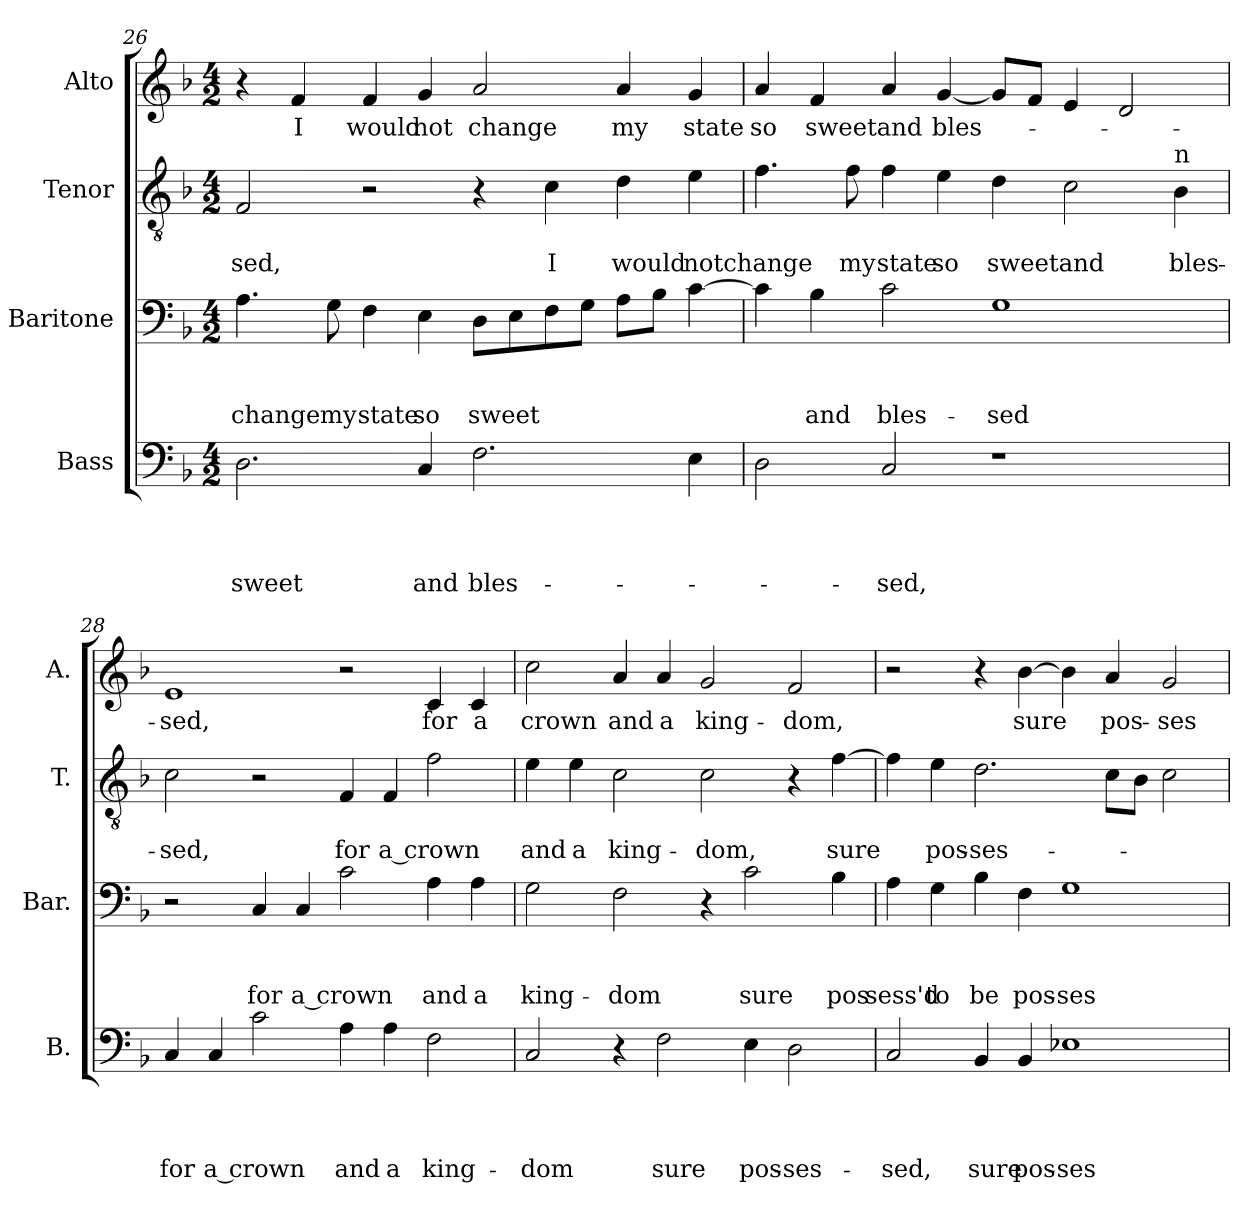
**kern	**text	**text	**text	**text	**kern	**text	**text	**text	**kern	**text	**text	**kern	**text
*part4	*part4	*part4	*part4	*part4	*part3	*part3	*part3	*part3	*part2	*part2	*part2	*part1	*part1
*staff4	*staff4	*staff4	*staff4	*staff4	*staff3	*staff3	*staff3	*staff3	*staff2	*staff2	*staff2	*staff1	*staff1
*I"Bass	*	*	*	*	*I"Baritone	*	*	*	*I"Tenor	*	*	*I"Alto	*
*I'B.	*	*	*	*	*I'Bar.	*	*	*	*I'T.	*	*	*I'A.	*
!!LO:PB:g=z
*clefF4	*	*	*	*	*clefF4	*	*	*	*clefGv2	*	*	*clefG2	*
*k[b-]	*	*	*	*	*k[b-]	*	*	*	*k[b-]	*	*	*k[b-]	*
*F:	*	*	*	*	*F:	*	*	*	*F:	*	*	*F:	*
*M4/2	*	*	*	*	*M4/2	*	*	*	*M4/2	*	*	*M4/2	*
=26	=26	=26	=26	=26	=26	=26	=26	=26	=26	=26	=26	=26	=26
!	!	!	!	!LO:LY:b	!	!	!	!LO:LY:b	!	!	!LO:LY:b	!	!
2.D\	.	.	.	sweet	4.A\	.	.	change	2F/	.	-sed,	4r	.
!	!	!	!	!	!	!	!	!	!	!	!	!	!LO:LY:b
.	.	.	.	.	.	.	.	.	.	.	.	4f/	I
!	!	!	!	!	!	!	!	!LO:LY:b	!	!	!	!	!
.	.	.	.	.	8G\	.	.	my	.	.	.	.	.
!	!	!	!	!	!	!	!	!LO:LY:b	!	!	!	!	!LO:LY:b
.	.	.	.	.	4F\	.	.	state	2r	.	.	4f/	would
!	!	!	!	!LO:LY:b	!	!	!	!LO:LY:b	!	!	!	!	!LO:LY:b
4C/	.	.	.	and	4E\	.	.	so	.	.	.	4g/	not
!	!	!	!	!LO:LY:b	!	!	!	!LO:LY:b	!	!	!	!	!LO:LY:b
2.F\	.	.	.	bles-	8D\L	.	.	sweet	4r	.	.	2a/	change
.	.	.	.	.	8E\	.	.	.	.	.	.	.	.
!	!	!	!	!	!	!	!	!	!	!	!LO:LY:b	!	!
.	.	.	.	.	8F\	.	.	.	4c\	.	I	.	.
.	.	.	.	.	8G\J	.	.	.	.	.	.	.	.
!	!	!	!	!	!	!	!	!	!	!	!LO:LY:b	!	!LO:LY:b
.	.	.	.	.	8A\L	.	.	.	4d\	.	would	4a/	my
.	.	.	.	.	8B-\J	.	.	.	.	.	.	.	.
!	!	!	!	!	!	!	!	!	!	!	!LO:LY:b	!	!LO:LY:b
4E\	.	.	.	.	[>4c\	.	.	.	4e\	.	notchange	4g/	state
=27	=27	=27	=27	=27	=27	=27	=27	=27	=27	=27	=27	=27	=27
!	!	!	!	!	!	!	!	!	!	!	!	!	!LO:LY:b
2D\	.	.	.	.	4c\]	.	.	.	4.f\	.	.	4a/	so
!	!	!	!	!	!	!	!	!LO:LY:b	!	!	!	!	!LO:LY:b
.	.	.	.	.	4B-\	.	.	and	.	.	.	4f/	sweet
!	!	!	!	!	!	!	!	!	!	!	!LO:LY:b	!	!
.	.	.	.	.	.	.	.	.	8f\	.	my	.	.
!	!	!	!	!LO:LY:b	!	!	!	!LO:LY:b	!	!	!LO:LY:b	!	!LO:LY:b
2C/	.	.	.	-sed,	2c\	.	.	bles-	4f\	.	state	4a/	and
!	!	!	!	!	!	!	!	!	!	!	!LO:LY:b	!	!LO:LY:b
.	.	.	.	.	.	.	.	.	4e\	.	so	[<4g/	bles-
!	!	!	!	!	!	!	!	!LO:LY:b	!	!	!LO:LY:b	!	!
1r	.	.	.	.	1G	.	.	-sed	4d\	.	sweet	8g/L]	.
.	.	.	.	.	.	.	.	.	.	.	.	8f/J	.
!	!	!	!	!	!	!	!	!	!	!	!LO:LY:b	!	!
.	.	.	.	.	.	.	.	.	2c\	.	and	4e/	.
.	.	.	.	.	.	.	.	.	.	.	.	2d/	.
!	!	!	!	!	!	!	!	!	!LO:TX:a:t=n	!	!	!	!
!	!	!	!	!	!	!	!	!	!	!	!LO:LY:b	!	!
.	.	.	.	.	.	.	.	.	4B-\	.	bles-	.	.
=28	=28	=28	=28	=28	=28	=28	=28	=28	=28	=28	=28	=28	=28
!	!	!	!	!LO:LY:b	!	!	!	!	!	!	!LO:LY:b	!	!LO:LY:b
4C/	.	.	.	for	2r	.	.	.	2c\	.	-sed,	1e	-sed,
!	!	!	!	!LO:LY:b	!	!	!	!	!	!	!	!	!
4C/	.	.	.	a crown	.	.	.	.	.	.	.	.	.
!	!	!	!	!	!	!	!	!LO:LY:b	!	!	!	!	!
2c\	.	.	.	.	4C/	.	.	for	2r	.	.	.	.
!	!	!	!	!	!	!	!	!LO:LY:b	!	!	!	!	!
.	.	.	.	.	4C/	.	.	a crown	.	.	.	.	.
!	!	!	!	!LO:LY:b	!	!	!	!	!	!	!LO:LY:b	!	!
4A\	.	.	.	and	2c\	.	.	.	4F/	.	for	2r	.
!	!	!	!	!LO:LY:b	!	!	!	!	!	!	!LO:LY:b	!	!
4A\	.	.	.	a	.	.	.	.	4F/	.	a crown	.	.
!	!	!	!	!LO:LY:b	!	!	!	!LO:LY:b	!	!	!	!	!LO:LY:b
2F\	.	.	.	king-	4A\	.	.	and	2f\	.	.	4c/	for
!	!	!	!	!	!	!	!	!LO:LY:b	!	!	!	!	!LO:LY:b
.	.	.	.	.	4A\	.	.	a	.	.	.	4c/	a
!!LO:LB:g=z
=29	=29	=29	=29	=29	=29	=29	=29	=29	=29	=29	=29	=29	=29
!	!	!	!	!LO:LY:b	!	!	!	!LO:LY:b	!	!	!LO:LY:b	!	!LO:LY:b
2C/	.	.	.	-dom	2G\	.	.	king-	4e\	.	and	2cc\	crown
!	!	!	!	!	!	!	!	!	!	!	!LO:LY:b	!	!
.	.	.	.	.	.	.	.	.	4e\	.	a	.	.
!	!	!	!	!	!	!	!	!LO:LY:b	!	!	!LO:LY:b	!	!LO:LY:b
4r	.	.	.	.	2F\	.	.	-dom	2c\	.	king-	4a/	and
!	!	!	!	!LO:LY:b	!	!	!	!	!	!	!	!	!LO:LY:b
2F\	.	.	.	sure	.	.	.	.	.	.	.	4a/	a
!	!	!	!	!	!	!	!	!	!	!	!LO:LY:b	!	!LO:LY:b
.	.	.	.	.	4r	.	.	.	2c\	.	-dom,	2g/	king-
!	!	!	!	!LO:LY:b	!	!	!	!LO:LY:b	!	!	!	!	!
4E\	.	.	.	pos-	2c\	.	.	sure	.	.	.	.	.
!	!	!	!	!LO:LY:b:rj	!	!	!	!	!	!	!	!	!LO:LY:b
2D\	.	.	.	-ses-	.	.	.	.	4r	.	.	2f/	-dom,
!	!	!	!	!	!	!	!	!LO:LY:b	!	!	!LO:LY:b	!	!
.	.	.	.	.	4B-\	.	.	pos	[>4f\	.	sure	.	.
=30	=30	=30	=30	=30	=30	=30	=30	=30	=30	=30	=30	=30	=30
!	!	!	!	!LO:LY:b	!	!	!	!LO:LY:b	!	!	!	!	!
2C/	.	.	.	-sed,	4A\	.	.	sess'd	4f\]	.	.	2r	.
!	!	!	!	!	!	!	!	!LO:LY:b	!	!	!LO:LY:b	!	!
.	.	.	.	.	4G\	.	.	to	4e\	.	pos-	.	.
!	!	!	!	!LO:LY:b	!	!	!	!LO:LY:b	!	!	!LO:LY:b	!	!
4BB-/	.	.	.	sure	4B-\	.	.	be	2.d\	.	-ses-	4r	.
!	!	!	!	!LO:LY:b	!	!	!	!LO:LY:b	!	!	!	!	!LO:LY:b
4BB-/	.	.	.	pos-	4F\	.	.	pos-	.	.	.	[>4b-\	sure
!	!	!	!	!LO:LY:b:rj	!	!	!	!LO:LY:b:rj	!	!	!	!	!
1E-X	.	.	.	-ses-	1G	.	.	-ses-	.	.	.	4b-\]	.
!	!	!	!	!	!	!	!	!	!	!	!	!	!LO:LY:b
.	.	.	.	.	.	.	.	.	8c\L	.	.	4a/	pos-
.	.	.	.	.	.	.	.	.	8B-\J	.	.	.	.
!	!	!	!	!	!	!	!	!	!	!	!	!	!LO:LY:b
.	.	.	.	.	.	.	.	.	2c\	.	.	2g/	-ses-
=	=	=	=	=	=	=	=	=	=	=	=	=	=
*-	*-	*-	*-	*-	*-	*-	*-	*-	*-	*-	*-	*-	*-
